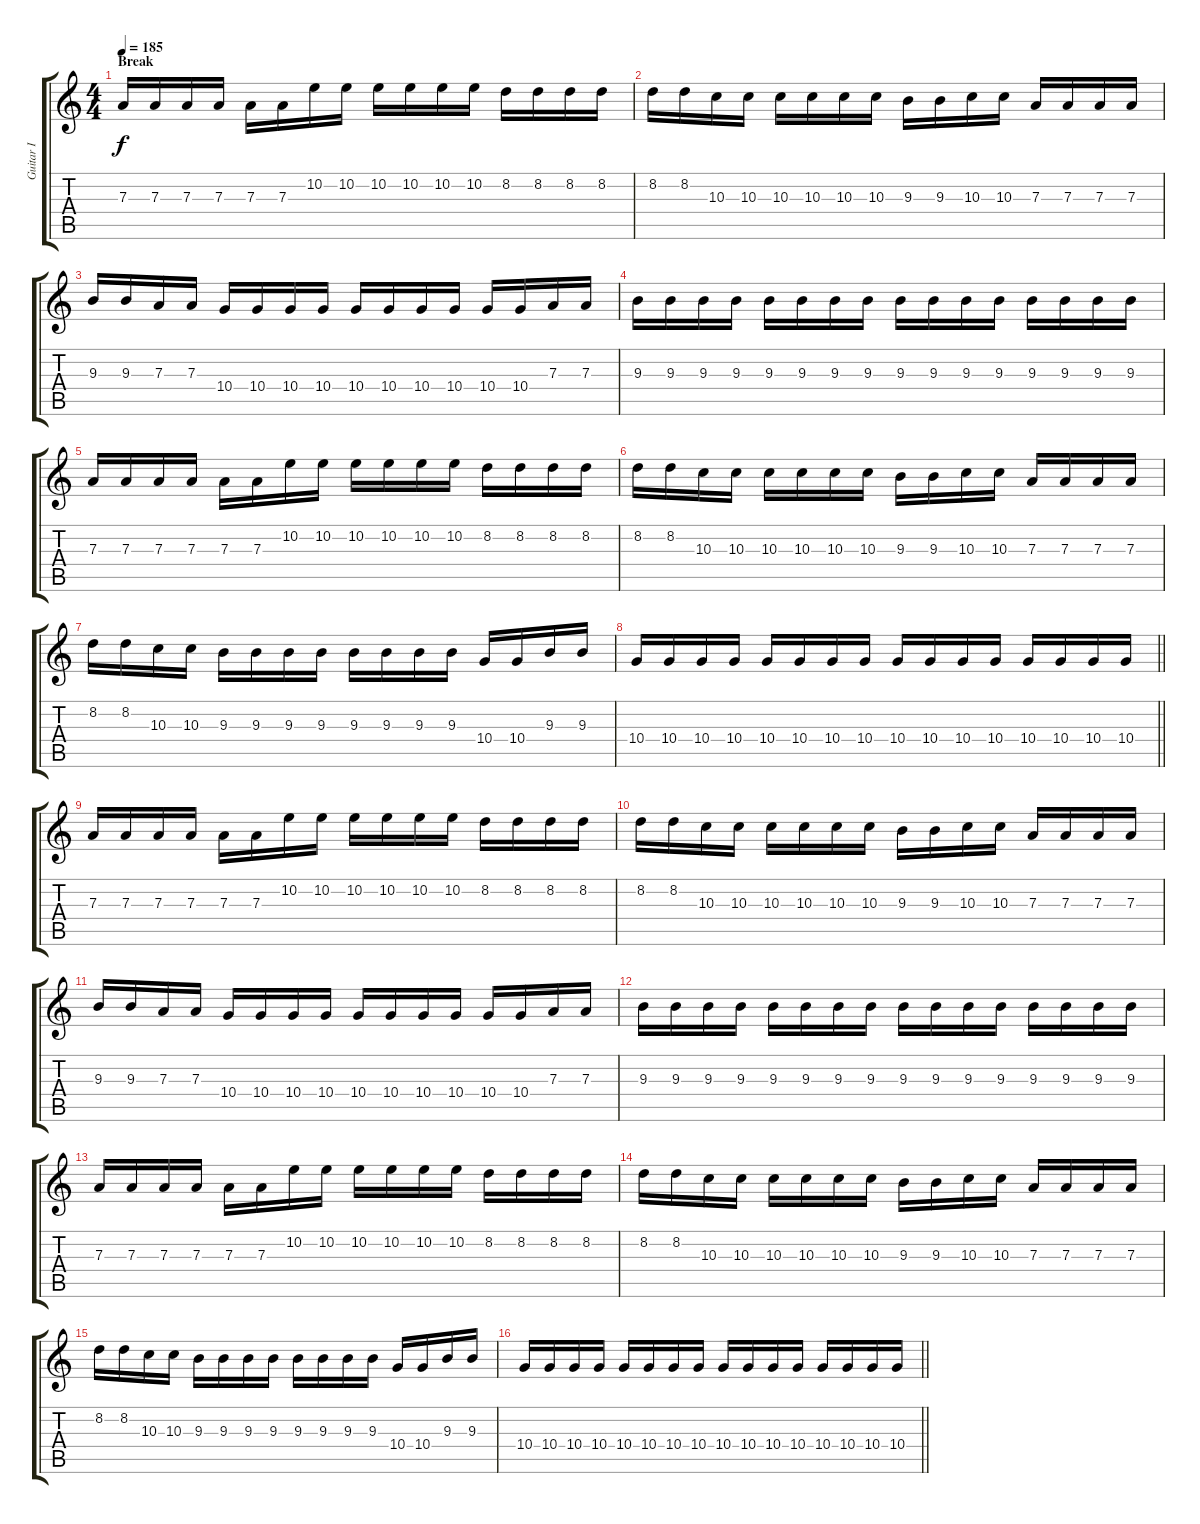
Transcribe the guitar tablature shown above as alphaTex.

\track ("Guitar I" "Guitar I") {instrument distortionguitar}
\staff {score tabs}
\tuning (B3 Gb3 D3 A2 E2 B1) {hide}
\ts (4 4)
\section ("" "Break")
\tempo 185
\clef g2
\ks c
7.3.16{dy f} 7.3.16 7.3.16 7.3.16 7.3.16 7.3.16 10.2.16 10.2.16 10.2.16 10.2.16 10.2.16 10.2.16 8.2.16 8.2.16 8.2.16 8.2.16 |
8.2.16 8.2.16 10.3.16 10.3.16 10.3.16 10.3.16 10.3.16 10.3.16 9.3.16 9.3.16 10.3.16 10.3.16 7.3.16 7.3.16 7.3.16 7.3.16 |
9.3.16 9.3.16 7.3.16 7.3.16 10.4.16 10.4.16 10.4.16 10.4.16 10.4.16 10.4.16 10.4.16 10.4.16 10.4.16 10.4.16 7.3.16 7.3.16 |
9.3.16 9.3.16 9.3.16 9.3.16 9.3.16 9.3.16 9.3.16 9.3.16 9.3.16 9.3.16 9.3.16 9.3.16 9.3.16 9.3.16 9.3.16 9.3.16 |
7.3.16 7.3.16 7.3.16 7.3.16 7.3.16 7.3.16 10.2.16 10.2.16 10.2.16 10.2.16 10.2.16 10.2.16 8.2.16 8.2.16 8.2.16 8.2.16 |
8.2.16 8.2.16 10.3.16 10.3.16 10.3.16 10.3.16 10.3.16 10.3.16 9.3.16 9.3.16 10.3.16 10.3.16 7.3.16 7.3.16 7.3.16 7.3.16 |
8.2.16 8.2.16 10.3.16 10.3.16 9.3.16 9.3.16 9.3.16 9.3.16 9.3.16 9.3.16 9.3.16 9.3.16 10.4.16 10.4.16 9.3.16 9.3.16 |
\barLineRight lightlight
10.4.16 10.4.16 10.4.16 10.4.16 10.4.16 10.4.16 10.4.16 10.4.16 10.4.16 10.4.16 10.4.16 10.4.16 10.4.16 10.4.16 10.4.16 10.4.16 |
\section ("" "")
7.3.16 7.3.16 7.3.16 7.3.16 7.3.16 7.3.16 10.2.16 10.2.16 10.2.16 10.2.16 10.2.16 10.2.16 8.2.16 8.2.16 8.2.16 8.2.16 |
8.2.16 8.2.16 10.3.16 10.3.16 10.3.16 10.3.16 10.3.16 10.3.16 9.3.16 9.3.16 10.3.16 10.3.16 7.3.16 7.3.16 7.3.16 7.3.16 |
9.3.16 9.3.16 7.3.16 7.3.16 10.4.16 10.4.16 10.4.16 10.4.16 10.4.16 10.4.16 10.4.16 10.4.16 10.4.16 10.4.16 7.3.16 7.3.16 |
9.3.16 9.3.16 9.3.16 9.3.16 9.3.16 9.3.16 9.3.16 9.3.16 9.3.16 9.3.16 9.3.16 9.3.16 9.3.16 9.3.16 9.3.16 9.3.16 |
7.3.16 7.3.16 7.3.16 7.3.16 7.3.16 7.3.16 10.2.16 10.2.16 10.2.16 10.2.16 10.2.16 10.2.16 8.2.16 8.2.16 8.2.16 8.2.16 |
8.2.16 8.2.16 10.3.16 10.3.16 10.3.16 10.3.16 10.3.16 10.3.16 9.3.16 9.3.16 10.3.16 10.3.16 7.3.16 7.3.16 7.3.16 7.3.16 |
8.2.16 8.2.16 10.3.16 10.3.16 9.3.16 9.3.16 9.3.16 9.3.16 9.3.16 9.3.16 9.3.16 9.3.16 10.4.16 10.4.16 9.3.16 9.3.16 |
\barLineRight lightlight
10.4.16 10.4.16 10.4.16 10.4.16 10.4.16 10.4.16 10.4.16 10.4.16 10.4.16 10.4.16 10.4.16 10.4.16 10.4.16 10.4.16 10.4.16 10.4.16
